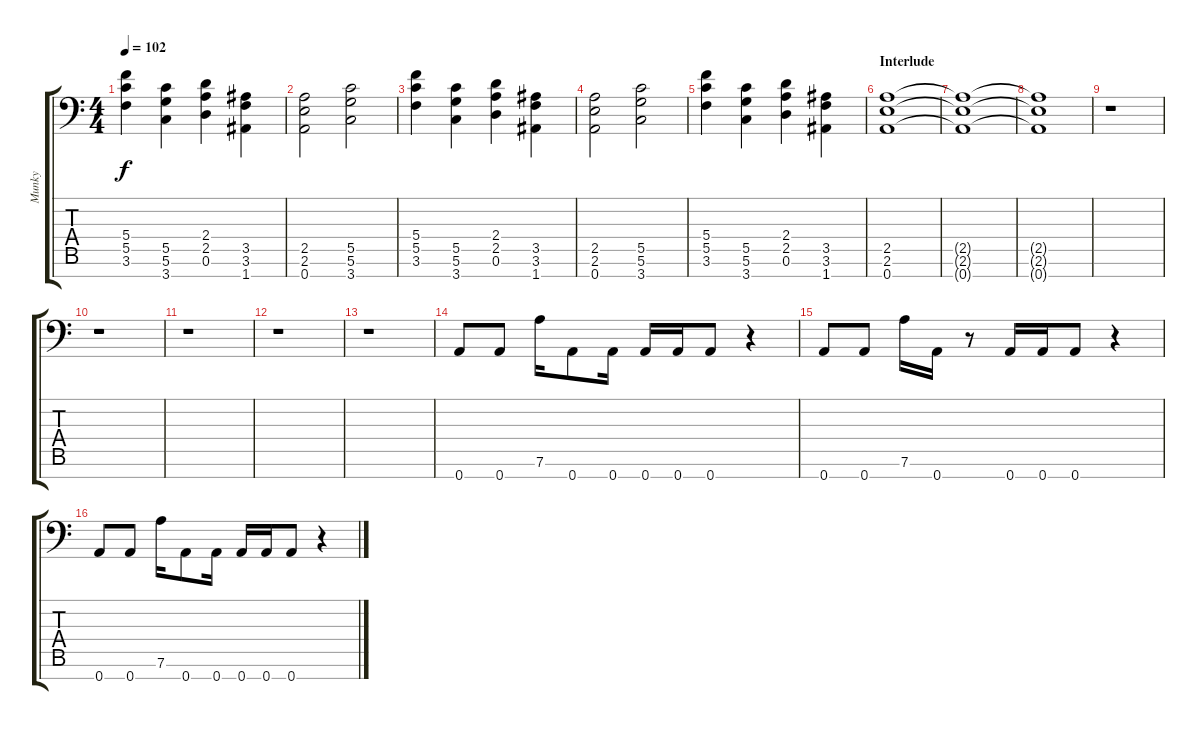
\track ("Munky" "Munky") {instrument distortionguitar}
\staff {score tabs}
\tuning (D4 A3 F3 C3 G2 D2 A1) {hide}
\ts (4 4)
\tempo 102
\clef f4
\ks c
(5.4 5.5 3.6).4{dy f} (5.5 5.6 3.7).4 (2.4 2.5 0.6).4 (3.5 3.6 1.7).4 |
(2.5 2.6 0.7).2{balance 10} (5.5 5.6 3.7).2 |
(5.4 5.5 3.6).4 (5.5 5.6 3.7).4 (2.4 2.5 0.6).4 (3.5 3.6 1.7).4 |
(2.5 2.6 0.7).2{balance 10} (5.5 5.6 3.7).2 |
(5.4 5.5 3.6).4 (5.5 5.6 3.7).4 (2.4 2.5 0.6).4 (3.5 3.6 1.7).4 |
\section ("" "Interlude")
(2.5 2.6 0.7).1{volume 4 balance 10} |
(2.5{t} 2.6{t} 0.7{t}).1 |
(2.5{t} 2.6{t} 0.7{t}).1 |
r.1 |
r.1 |
r.1 |
r.1 |
r.1 |
0.7.8{volume 14 balance 15} 0.7.8 7.6.16 0.7.8 0.7.16 0.7.16 0.7.16 0.7.8 r.4 |
0.7.8{volume 14 balance 15} 0.7.8 7.6.16 0.7.16 r.8 0.7.16 0.7.16 0.7.8 r.4 |
0.7.8{volume 14 balance 15} 0.7.8 7.6.16 0.7.8 0.7.16 0.7.16 0.7.16 0.7.8 r.4
